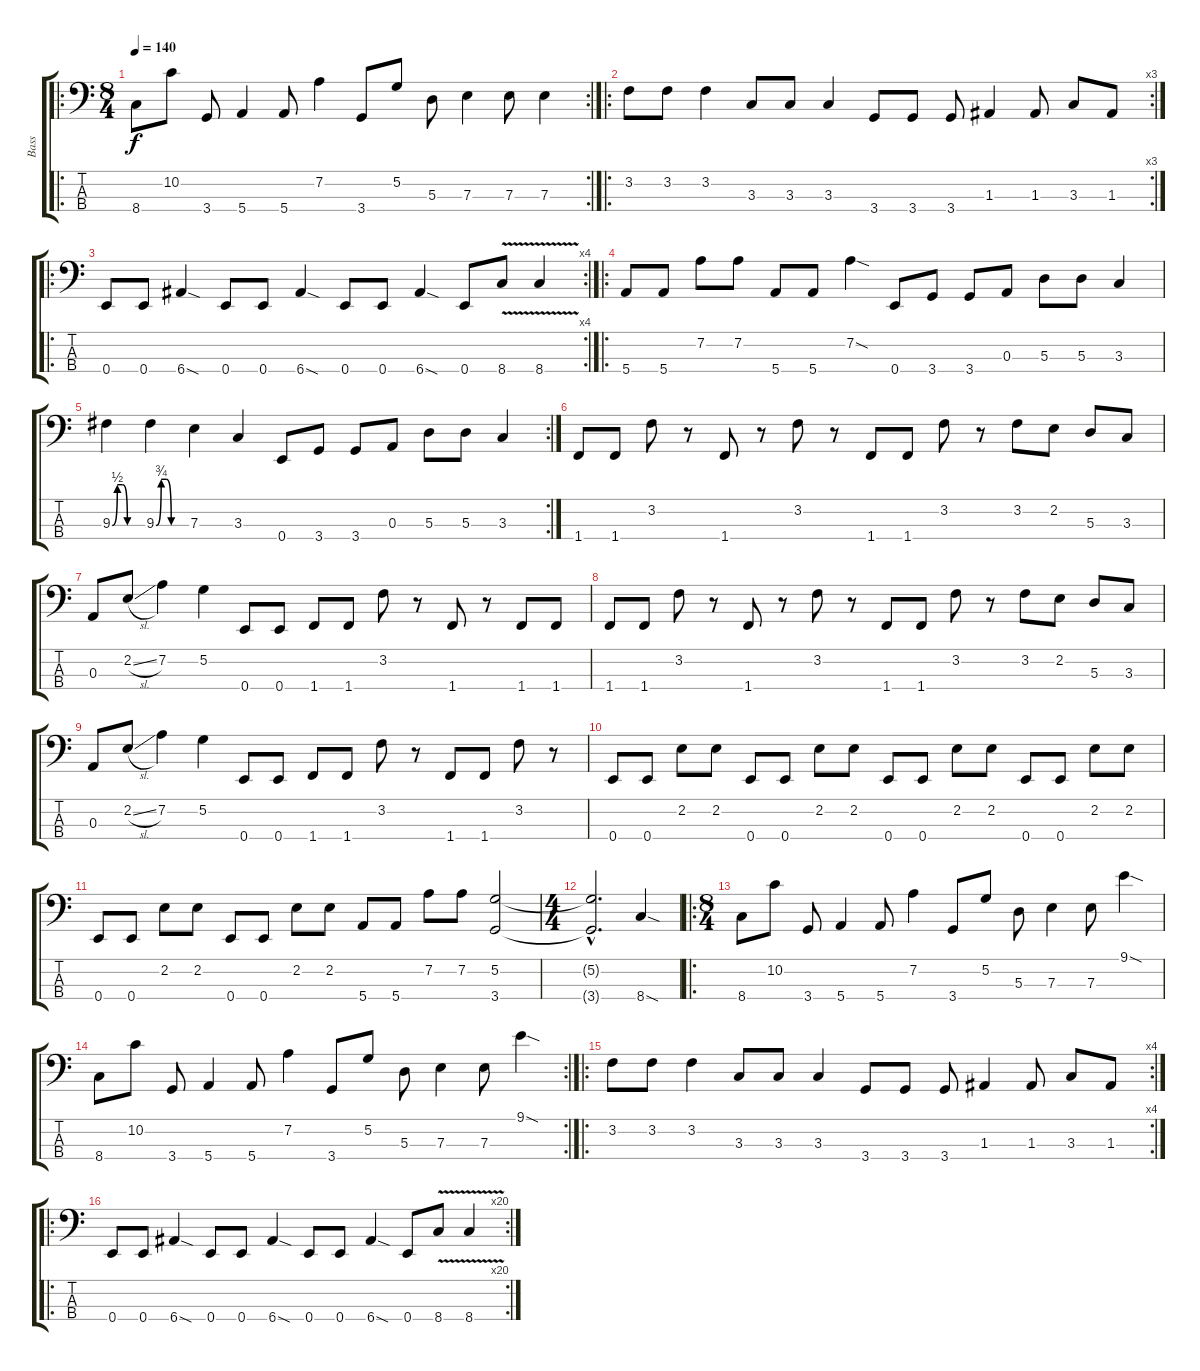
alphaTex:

\track ("Bass" "Bass") {instrument electricbassfinger}
\staff {score tabs}
\tuning (G2 D2 A1 E1) {hide}
\ro
\rc 2
\ts (8 4)
\tempo 140
\clef f4
\ks c
8.4.8{dy f} 10.2.8 3.4.8 5.4.4 5.4.8 7.2.4 3.4.8 5.2.8 5.3.8 7.3.4 7.3.8 7.3.4 |
\ro
\rc 3
3.2.8 3.2.8 3.2.4 3.3.8 3.3.8 3.3.4 3.4.8 3.4.8 3.4.8 1.3.4 1.3.8 3.3.8 1.3.8 |
\ro
\rc 4
0.4.8 0.4.8 6.4{sod}.4 0.4.8 0.4.8 6.4{sod}.4 0.4.8 0.4.8 6.4{sod}.4 0.4.8 8.4{v}.8 8.4{v}.4 |
\ro
5.4.8 5.4.8 7.2.8 7.2.8 5.4.8 5.4.8 7.2{sod}.4 0.4.8 3.4.8 3.4.8 0.3.8 5.3.8 5.3.8 3.3.4 |
\rc 2
9.3{be (custom 0 0 10 2 20 2 30 0 60 0)}.4 9.3{be (custom 0 0 10 3 20 3 30 0 60 0)}.4 7.3.4 3.3.4 0.4.8 3.4.8 3.4.8 0.3.8 5.3.8 5.3.8 3.3.4 |
1.4.8 1.4.8 3.2.8 r.8 1.4.8 r.8 3.2.8 r.8 1.4.8 1.4.8 3.2.8 r.8 3.2.8 2.2.8 5.3.8 3.3.8 |
0.3.8 2.2{sl}.8 7.2.4 5.2.4 0.4.8 0.4.8 1.4.8 1.4.8 3.2.8 r.8 1.4.8 r.8 1.4.8 1.4.8 |
1.4.8 1.4.8 3.2.8 r.8 1.4.8 r.8 3.2.8 r.8 1.4.8 1.4.8 3.2.8 r.8 3.2.8 2.2.8 5.3.8 3.3.8 |
0.3.8 2.2{sl}.8 7.2.4 5.2.4 0.4.8 0.4.8 1.4.8 1.4.8 3.2.8 r.8 1.4.8 1.4.8 3.2.8 r.8 |
0.4.8 0.4.8 2.2.8 2.2.8 0.4.8 0.4.8 2.2.8 2.2.8 0.4.8 0.4.8 2.2.8 2.2.8 0.4.8 0.4.8 2.2.8 2.2.8 |
0.4.8 0.4.8 2.2.8 2.2.8 0.4.8 0.4.8 2.2.8 2.2.8 5.4.8 5.4.8 7.2.8 7.2.8 (5.2 3.4).2 |
\ts (4 4)
(5.2{hac t} 3.4{hac t}).2{d} 8.4{sod}.4 |
\ro
\ts (8 4)
8.4.8 10.2.8 3.4.8 5.4.4 5.4.8 7.2.4 3.4.8 5.2.8 5.3.8 7.3.4 7.3.8 9.1{sod}.4 |
\rc 2
8.4.8 10.2.8 3.4.8 5.4.4 5.4.8 7.2.4 3.4.8 5.2.8 5.3.8 7.3.4 7.3.8 9.1{sod}.4 |
\ro
\rc 4
3.2.8 3.2.8 3.2.4 3.3.8 3.3.8 3.3.4 3.4.8 3.4.8 3.4.8 1.3.4 1.3.8 3.3.8 1.3.8 |
\ro
\rc 20
0.4.8 0.4.8 6.4{sod}.4 0.4.8 0.4.8 6.4{sod}.4 0.4.8 0.4.8 6.4{sod}.4 0.4.8 8.4{v}.8 8.4{v}.4
